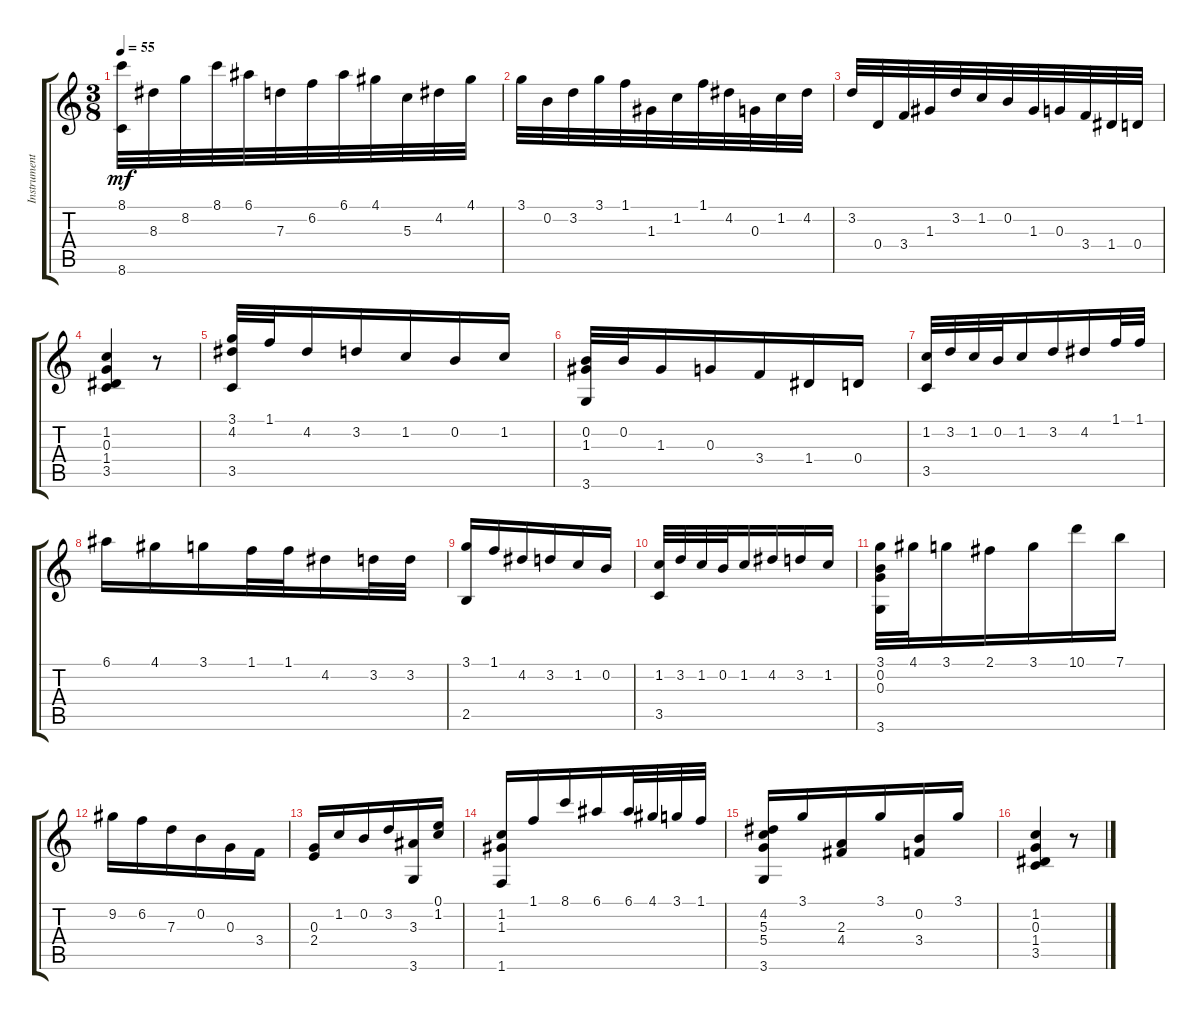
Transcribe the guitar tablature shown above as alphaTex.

\track ("Instrument17" "Instrument") {instrument acousticguitarnylon}
\staff {score tabs}
\tuning (E4 B3 G3 D3 A2 E2) {hide}
\ts (3 8)
\tempo 55
\clef g2
\ks c
(8.1 8.6).32{dy mf} 8.3.32 8.2.32 8.1.32 6.1.32 7.3.32 6.2.32 6.1.32 4.1.32 5.3.32 4.2.32 4.1.32 |
3.1.32 0.2.32 3.2.32 3.1.32 1.1.32 1.3.32 1.2.32 1.1.32 4.2.32 0.3.32 1.2.32 4.2.32 |
3.2.32 0.4.32 3.4.32 1.3.32 3.2.32 1.2.32 0.2.32 1.3.32 0.3.32 3.4.32 1.4.32 0.4.32 |
(1.2 0.3 1.4 3.5).4 r.8 |
(3.1 4.2 3.5).32 1.1.32 4.2.16 3.2.16 1.2.16 0.2.16 1.2.16 |
(0.2 1.3 3.6).32 0.2.32 1.3.16 0.3.16 3.4.16 1.4.16 0.4.16 |
(1.2 3.5).32 3.2.32 1.2.32 0.2.32 1.2.16 3.2.16 4.2.16 1.1.32 1.1.32 |
6.1.16 4.1.16 3.1.16 1.1.32 1.1.32 4.2.16 3.2.32 3.2.32 |
(3.1 2.5).16 1.1.16 4.2.16 3.2.16 1.2.16 0.2.16 |
(1.2 3.5).32 3.2.32 1.2.32 0.2.32 1.2.16 4.2.16 3.2.16 1.2.16 |
(3.1 0.2 0.3 3.6).32 4.1.32 3.1.16 2.1.16 3.1.16 10.1.16 7.1.16 |
9.2.16 6.2.16 7.3.16 0.2.16 0.3.16 3.4.16 |
(0.3 2.4).16 1.2.16 0.2.16 3.2.16 (3.3 3.6).16 (0.1 1.2).16 |
(1.2 1.3 1.6).16 1.1.16 8.1.16 6.1.16 6.1.32 4.1.32 3.1.32 1.1.32 |
(4.2 5.3 5.4 3.6).16 3.1.16 (2.3 4.4).16 3.1.16 (0.2 3.4).16 3.1.16 |
(1.2 0.3 1.4 3.5).4 r.8
